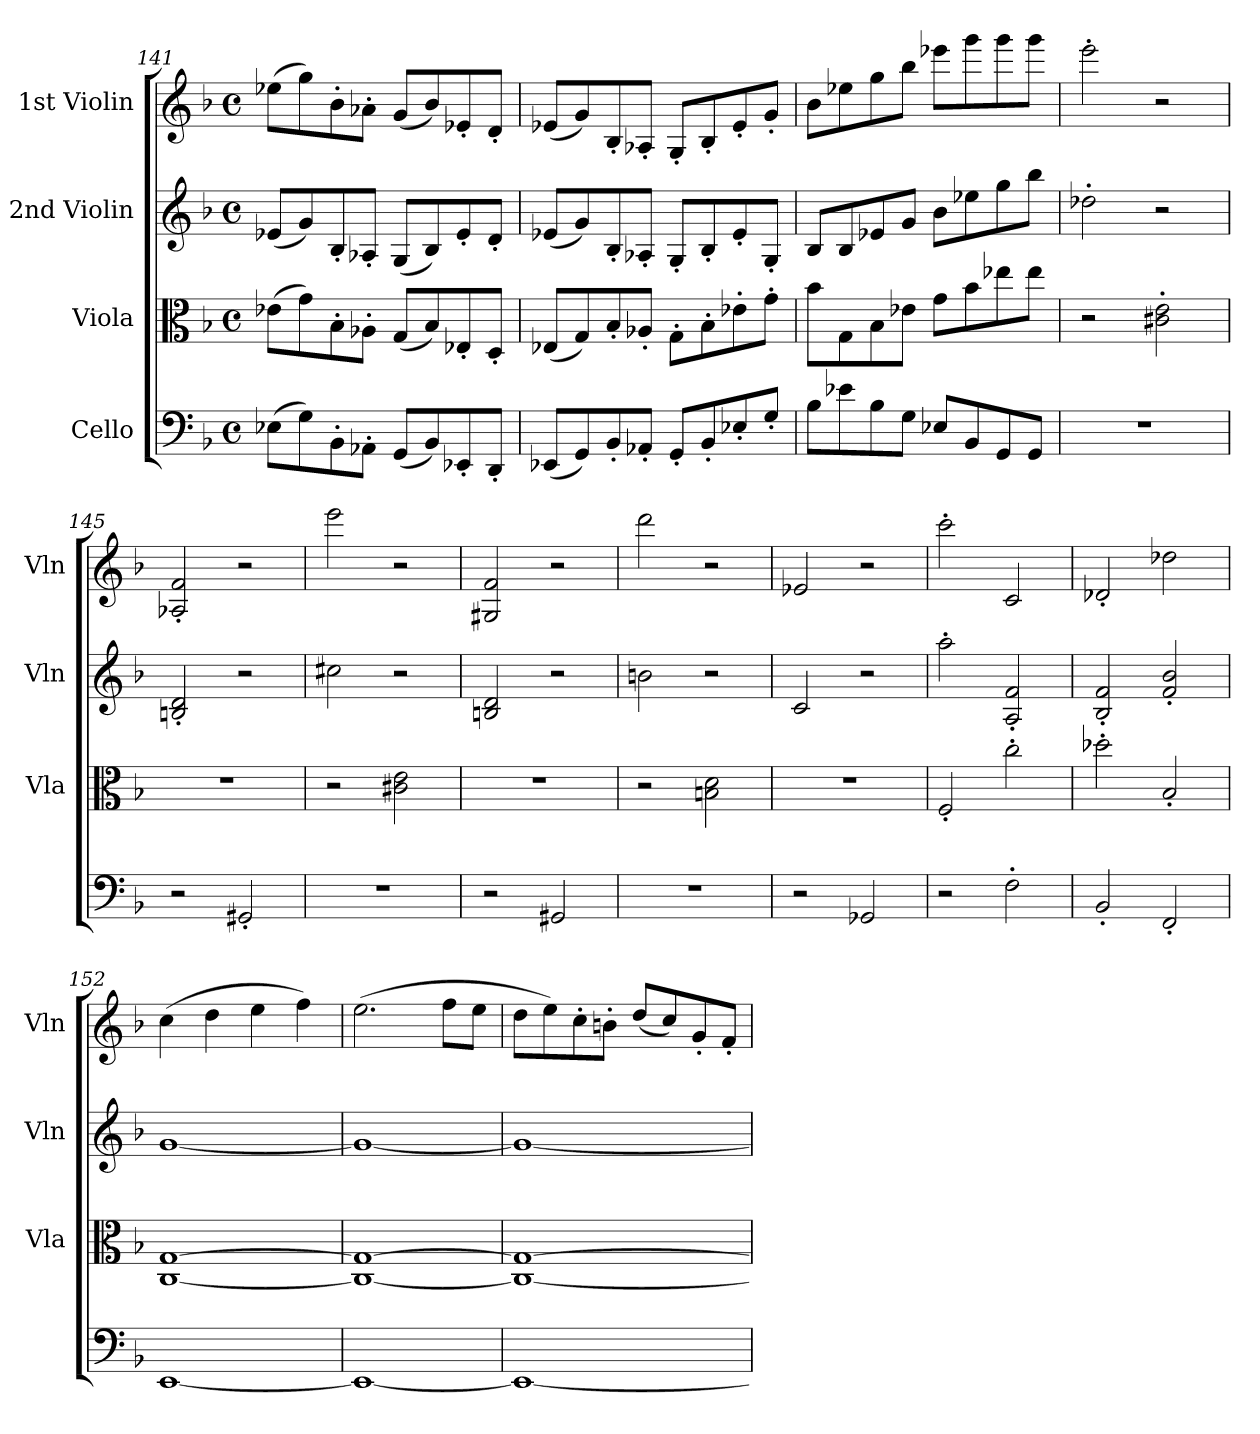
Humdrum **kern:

**kern	**kern	**kern	**kern
*part4	*part3	*part2	*part1
*staff4	*staff3	*staff2	*staff1
*I"Cello	*I"Viola	*I"2nd Violin	*I"1st Violin
*	*I'Vla	*I'Vln	*I'Vln
*clefF4	*clefC3	*clefG2	*clefG2
*k[b-]	*k[b-]	*k[b-]	*k[b-]
*F:	*F:	*F:	*F:
*M4/4	*M4/4	*M4/4	*M4/4
*met(c)	*met(c)	*met(c)	*met(c)
=141	=141	=141	=141
(8E-X\L	(8e-X\L	(8e-X/L	(8ee-X\L
8G\)	8g\)	8g/)	8gg\)
8BB-'\	8B-'\	8B-'/	8b-'\
8AA-X'\J	8A-X'\J	8A-X'/J	8a-X'\J
(8GG/L	(8G/L	(8G/L	(8g/L
8BB-/)	8B-/)	8B-/)	8b-/)
8EE-X'/	8E-X'/	8e-'/	8e-X'/
8DD'/J	8D'/J	8d'/J	8d'/J
=142	=142	=142	=142
(8EE-X/L	(8E-X/L	(8e-X/L	(8e-X/L
8GG/)	8G/)	8g/)	8g/)
8BB-'/	8B-'/	8B-'/	8B-'/
8AA-X'/J	8A-X'/J	8A-X'/J	8A-X'/J
8GG'/L	8G'\L	8G'/L	8G'/L
8BB-'/	8B-'\	8B-'/	8B-'/
8E-X'/	8e-X'\	8e-'/	8e-'/
8G'/J	8g'\J	8G'/J	8g'/J
=143	=143	=143	=143
8B-\L	8b-\L	8B-/L	8b-\L
8e-X\	8G\	8B-/	8ee-X\
8B-\	8B-\	8e-X/	8gg\
8G\J	8e-X\J	8g/J	8bb-\J
8E-X/L	8g\L	8b-\L	8eee-X\L
8BB-/	8b-\	8ee-X\	8ggg\
8GG/	8ee-X\	8gg\	8ggg\
8GG/J	8ee-\J	8bb-\J	8ggg\J
=144	=144	=144	=144
1r	2r	2dd-X'\	2eee'\
.	2c#X'\ 2e'\	2r	2r
=145	=145	=145	=145
2r	1r	2Bn'/ 2d'/	2A-X'/ 2f'/
2GG#X'/	.	2r	2r
!!LO:LB:g=z
=146	=146	=146	=146
1r	2r	2cc#X\	2eee\
.	2c#X\ 2e\	2r	2r
=147	=147	=147	=147
2r	1r	2Bn/ 2d/	2G#X/ 2f/
2GG#X/	.	2r	2r
=148	=148	=148	=148
1r	2r	2bn\	2ddd\
.	2Bn\ 2d\	2r	2r
=149	=149	=149	=149
2r	1r	2c/	2e-X/
2GG-X/	.	2r	2r
=150	=150	=150	=150
2r	2F'/	2aa'\	2ccc'\
2F'\	2cc'\	2A'/ 2f'/	2c/
=151	=151	=151	=151
2BB-'/	2dd-X'\	2B-'/ 2f'/	2d-X'/
2FF'/	2B-'/	2f'/ 2b-'/	2dd-X\
=152	=152	=152	=152
[1EE	[1C [1G	[1g	(4cc\
.	.	.	4dd\
.	.	.	4ee\
.	.	.	4ff\)
=153	=153	=153	=153
1EE_	1C_ 1G_	1g_	(2.ee\
.	.	.	8ff\L
.	.	.	8ee\J
=154	=154	=154	=154
1EE_	1C_ 1G_	1g_	8dd\L
.	.	.	8ee\)
.	.	.	8cc'\
.	.	.	8bn'\J
.	.	.	(8dd/L
.	.	.	8cc/)
.	.	.	8g'/
.	.	.	8f'/J
=	=	=	=
*-	*-	*-	*-
